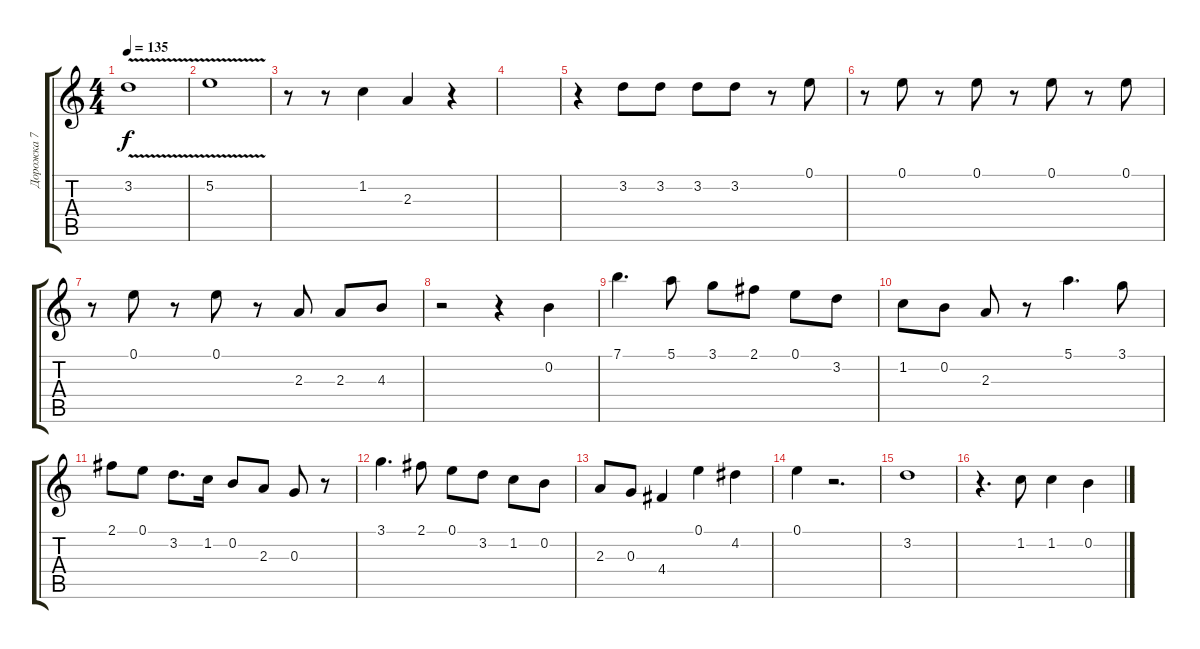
\track ("Дорожка 7" "Дорожка 7") {instrument acousticguitarsteel}
\staff {score tabs}
\tuning (E4 B3 G3 D3 A2 E2) {hide}
\ts (4 4)
\tempo 135
\clef g2
\ks c
3.2{v}.1{dy f} |
5.2{v}.1 |
r.8 r.8 1.2.4 2.3.4 r.4 |
|
r.4 3.2.8 3.2.8 3.2.8 3.2.8 r.8 0.1.8 |
r.8 0.1.8 r.8 0.1.8 r.8 0.1.8 r.8 0.1.8 |
r.8 0.1.8 r.8 0.1.8 r.8 2.3.8 2.3.8 4.3.8 |
r.2 r.4 0.2.4 |
7.1.4{d} 5.1.8 3.1.8 2.1.8 0.1.8 3.2.8 |
1.2.8 0.2.8 2.3.8 r.8 5.1.4{d} 3.1.8 |
2.1.8 0.1.8 3.2.8{d} 1.2.16 0.2.8 2.3.8 0.3.8 r.8 |
3.1.4{d} 2.1.8 0.1.8 3.2.8 1.2.8 0.2.8 |
2.3.8 0.3.8 4.4.4 0.1.4 4.2.4 |
0.1.4 r.2{d} |
3.2.1 |
r.4{d} 1.2.8 1.2.4 0.2.4
